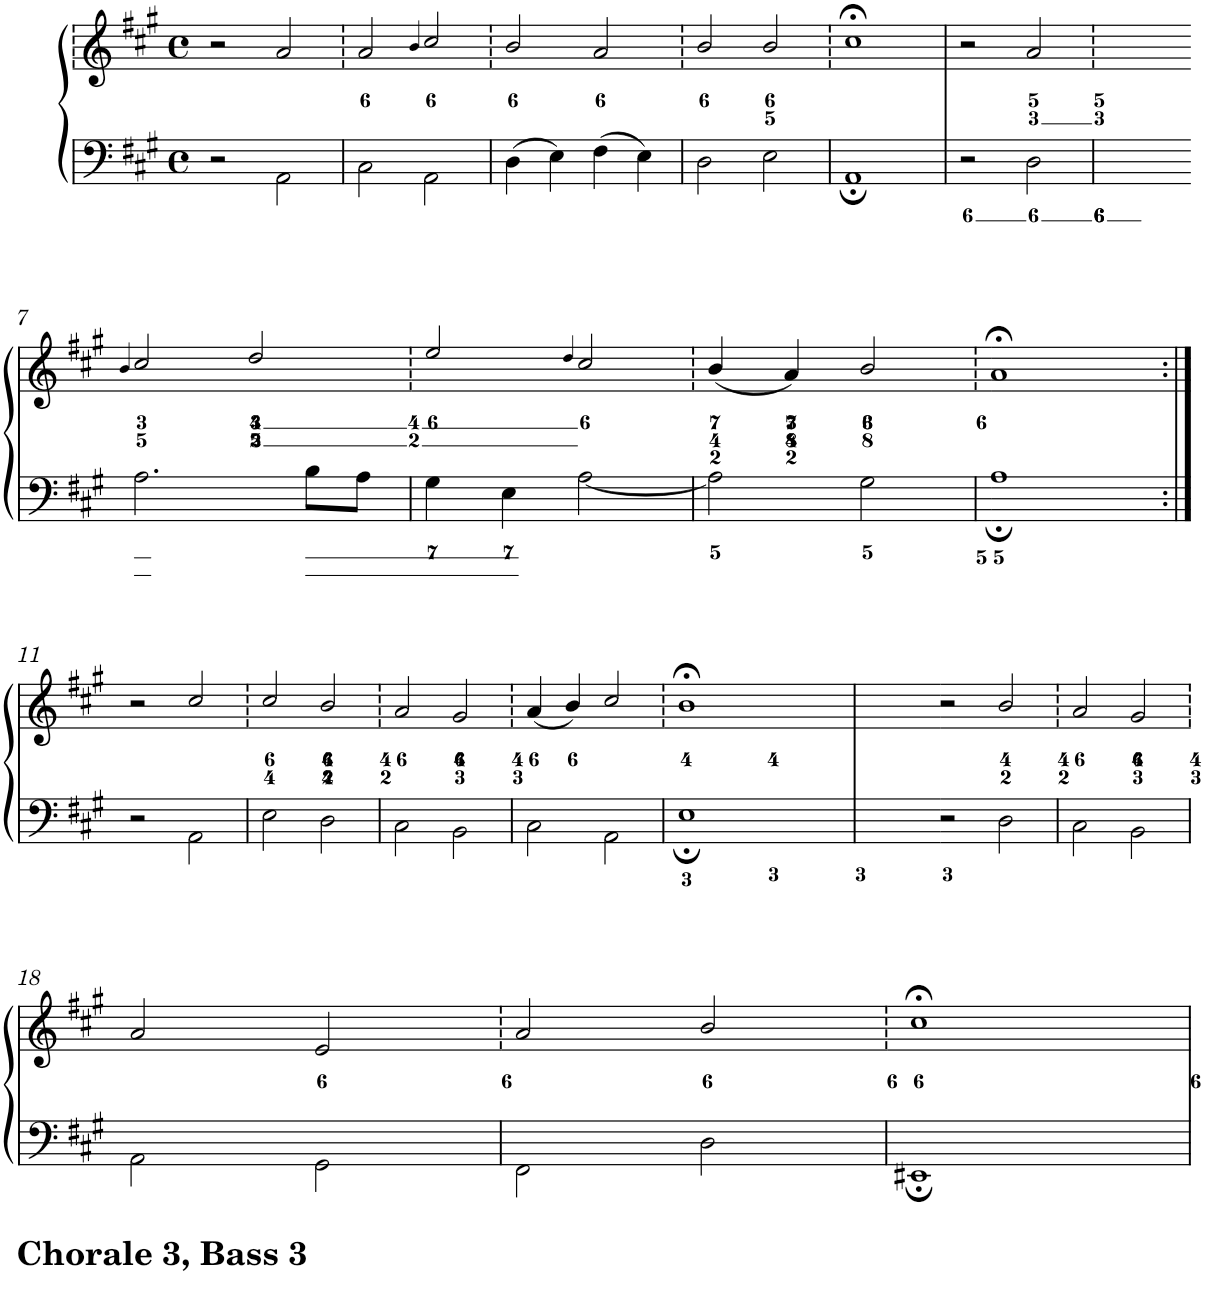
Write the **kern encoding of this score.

**kern	**kern
*part1	*part1
*staff2	*staff1
*I"Piano	*
*I'Pno.	*
*clefF4	*clefG2
*k[f#c#g#]	*k[f#c#g#]
*A:	*A:
*M4/4	*M4/4
*met(c)	*met(c)
=1	=1
2r	2r
2AA\	2a/
=2	=2
2C#\	2a/
.	4qb/
2AA\	2cc#/
=3	=3
4D\	2b/
4E\	.
4F#\	2a/
4E\	.
=4	=4
2D\	2b/
2E\	2b/
=5	=5
1AA;	1cc#;<
=6	=6
2r	2r
2D\	2a/
!!LO:LB:g=z
=7	=7
.	4qb/
2.A\	2cc#/
.	2dd/
8B\L	.
8A\J	.
=8	=8
4G#\	2ee/
4E\	.
.	4qdd/
[<2A\	2cc#/
=9	=9
2A\]	(4b/
.	4a/)
2G#\	2b/
=10	=10
1A;	1a;<
!!LO:LB:g=z
=11:|!	=11:|!
2r	2r
2AA\	2cc#/
=12	=12
2E\	2cc#/
2D\	2b/
=13	=13
2C#\	2a/
2BB\	2g#/
=14	=14
2C#\	(4a/
.	4b/)
2AA\	2cc#/
=15	=15
1E;	1b;<
=16	=16
2r	2r
2D\	2b/
=17	=17
2C#\	2a/
2BB\	2g#/
!!LO:LB:g=z
=18	=18
2AA\	2a/
2GG#\	2e/
=19	=19
2FF#\	2a/
2D\	2b/
=20	=20
1EE#X;	1cc#;<
=	=
*-	*-
